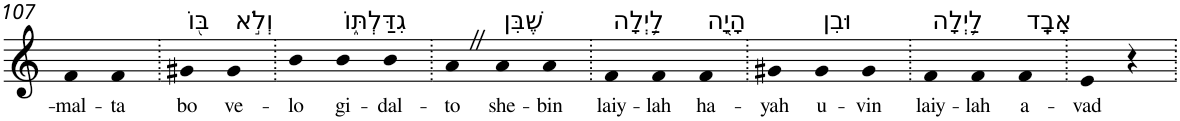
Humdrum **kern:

**kern	**text
*part1	*part1
*staff1	*staff1
*I"Piano	*
*I'Pno	*
!!LO:PB:g=z
*clefG2	*
*k[]	*
=107	=107
!	!LO:LY:b
4f	-mal-
!	!LO:LY:b
4f	-ta
=108.	=108.
!LO:TX:a:t=בּ֖וֹ	!
!	!LO:LY:b
4g#X	bo
!LO:TX:a:t=וְלֹ֣א	!
!	!LO:LY:b
4g#	ve-
=109.	=109.
!	!LO:LY:b
4b	-lo
!LO:TX:a:t=גִדַּלְתּ֑וֹ	!
!	!LO:LY:b
4b	gi-
!	!LO:LY:b
4b	-dal-
=110.	=110.
!	!LO:LY:b
4aZ	-to
!LO:TX:a:t=שֶׁבִּן	!
!	!LO:LY:b
4a	she-
!	!LO:LY:b
4a	-bin
=111.	=111.
!LO:TX:a:t=לַ֥יְלָה	!
!	!LO:LY:b
4f	laiy-
!	!LO:LY:b
4f	-lah
!LO:TX:a:t=הָיָ֖ה	!
!	!LO:LY:b
4f	ha-
=112.	=112.
!	!LO:LY:b
4g#X	-yah
!LO:TX:a:t=וּבִן	!
!	!LO:LY:b
4g#	u-
!	!LO:LY:b
4g#	-vin
=113.	=113.
!LO:TX:a:t=לַ֥יְלָה	!
!	!LO:LY:b
4f	laiy-
!	!LO:LY:b
4f	-lah
!LO:TX:a:t=אָבָֽד	!
!	!LO:LY:b
4f	a-
=114.	=114.
!	!LO:LY:b
4e	-vad
4r	.
=.	=.
*-	*-
